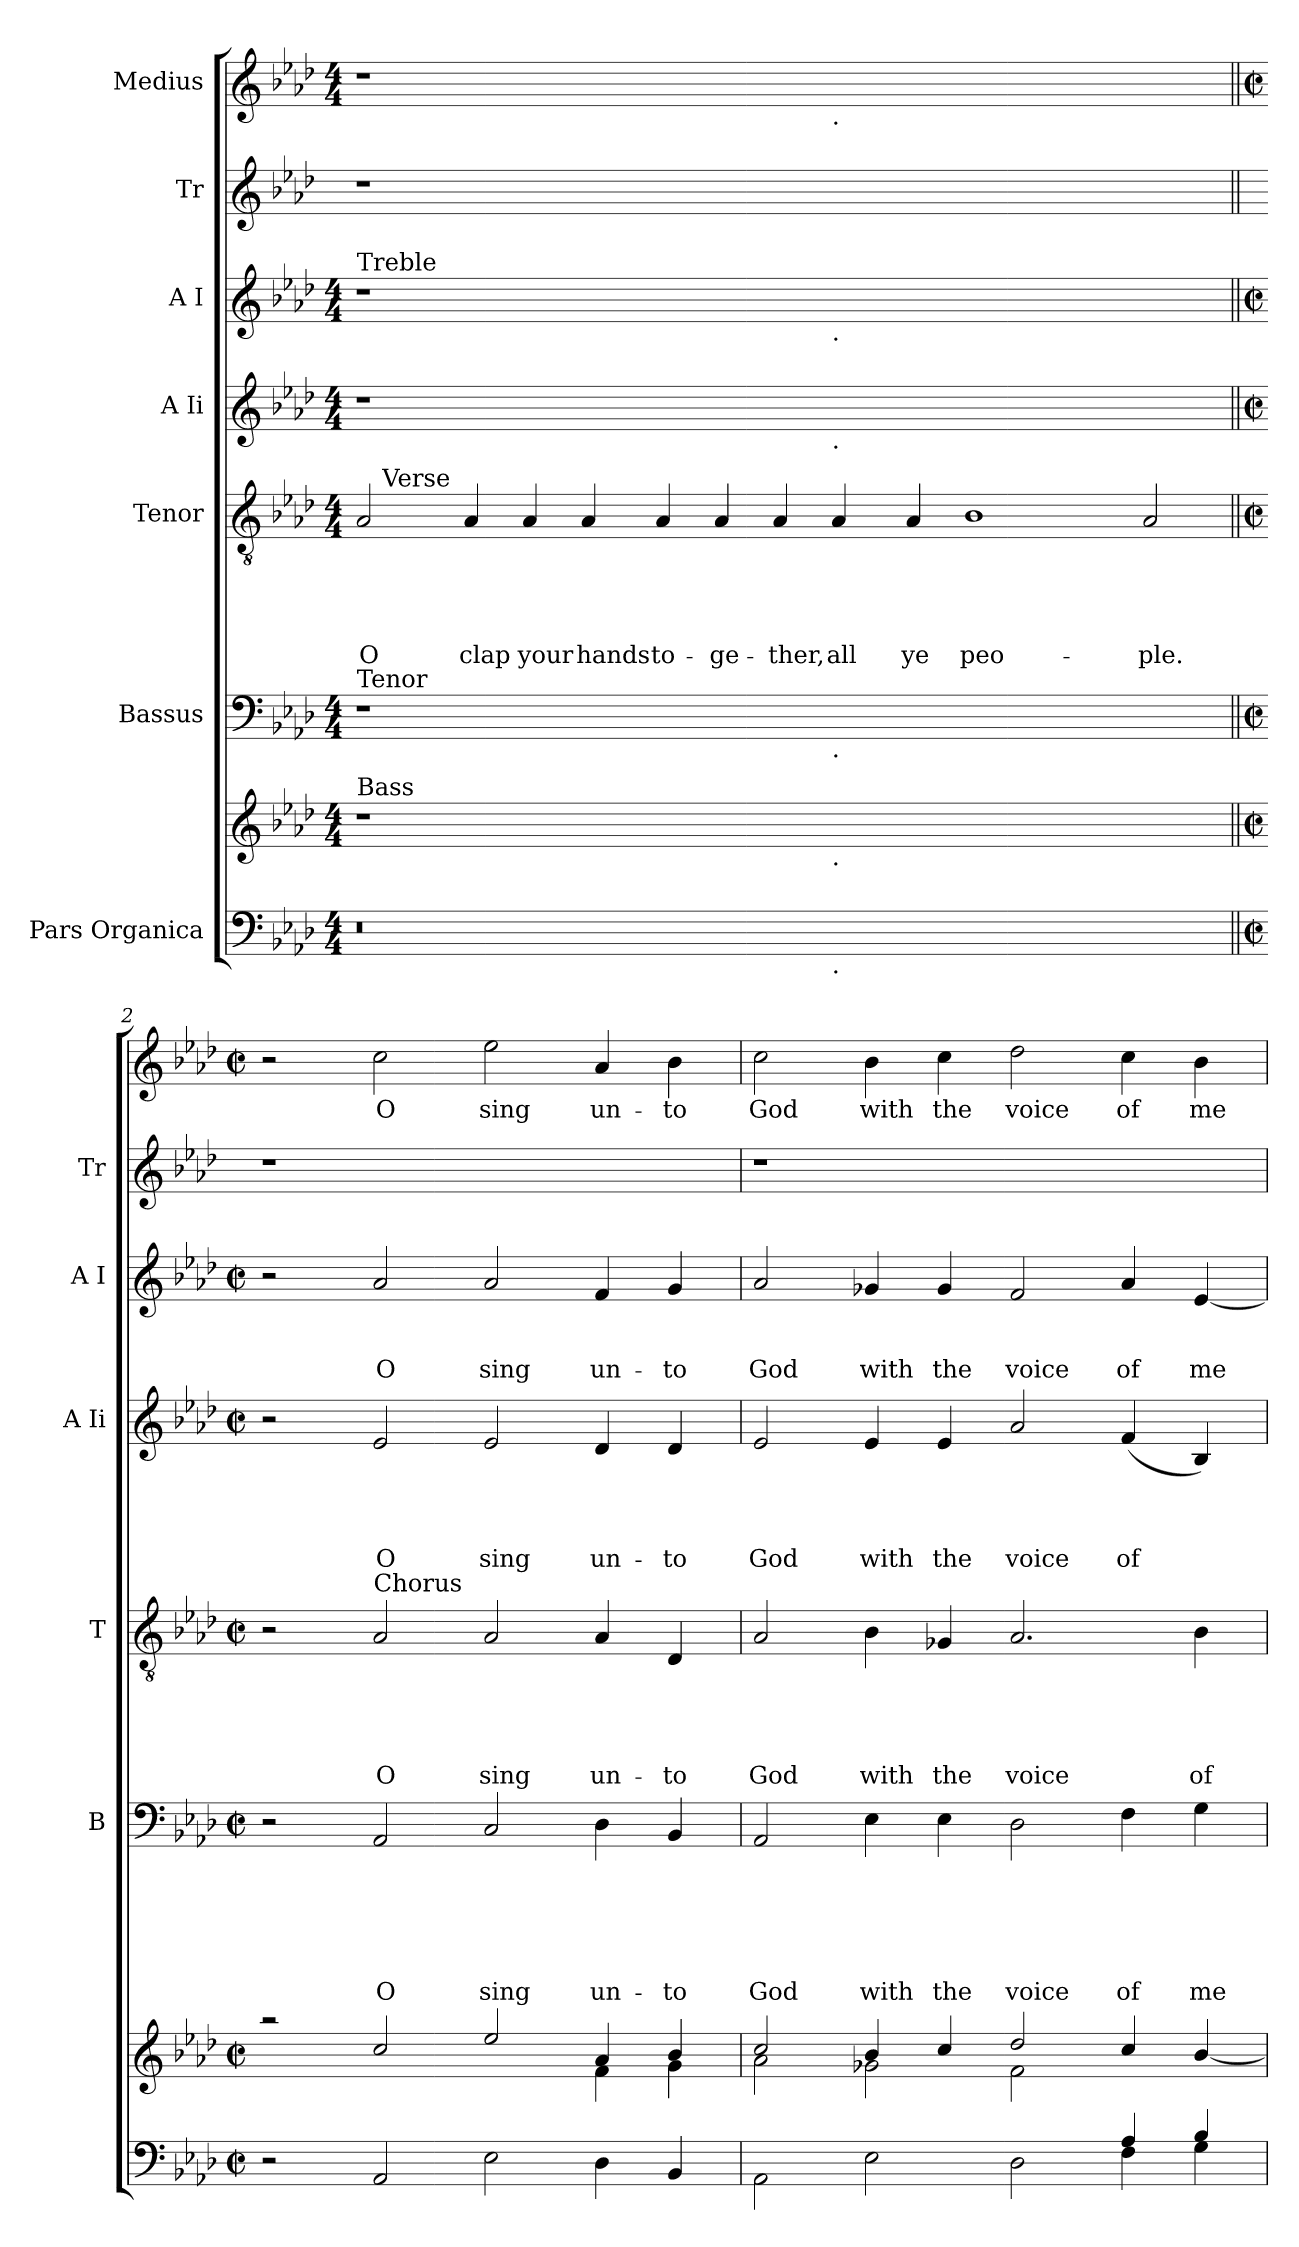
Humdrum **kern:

**kern	**kern	**kern	**text	**text	**text	**text	**text	**text	**kern	**text	**text	**text	**text	**text	**kern	**text	**text	**text	**text	**kern	**text	**text	**text	**kern	**kern	**text
*part7	*part7	*part6	*part6	*part6	*part6	*part6	*part6	*part6	*part5	*part5	*part5	*part5	*part5	*part5	*part4	*part4	*part4	*part4	*part4	*part3	*part3	*part3	*part3	*part2	*part1	*part1
*staff8	*staff7	*staff6	*staff6	*staff6	*staff6	*staff6	*staff6	*staff6	*staff5	*staff5	*staff5	*staff5	*staff5	*staff5	*staff4	*staff4	*staff4	*staff4	*staff4	*staff3	*staff3	*staff3	*staff3	*staff2	*staff1	*staff1
*I"Pars Organica	*	*I"Bassus	*	*	*	*	*	*	*I"Tenor	*	*	*	*	*	*I"A Ii	*	*	*	*	*I"A I	*	*	*	*I"Tr	*I"Medius	*
*	*	*I'B	*	*	*	*	*	*	*I'T	*	*	*	*	*	*I'A Ii	*	*	*	*	*I'A I	*	*	*	*I'Tr	*	*
*clefF4	*clefG2	*clefF4	*	*	*	*	*	*	*clefGv2	*	*	*	*	*	*clefG2	*	*	*	*	*clefG2	*	*	*	*clefG2	*clefG2	*
*k[b-e-a-d-]	*k[b-e-a-d-]	*k[b-e-a-d-]	*	*	*	*	*	*	*k[b-e-a-d-]	*	*	*	*	*	*k[b-e-a-d-]	*	*	*	*	*k[b-e-a-d-]	*	*	*	*k[b-e-a-d-]	*k[b-e-a-d-]	*
*A-:	*A-:	*A-:	*	*	*	*	*	*	*A-:	*	*	*	*	*	*A-:	*	*	*	*	*A-:	*	*	*	*A-:	*A-:	*
*M4/4	*M4/4	*M4/4	*	*	*	*	*	*	*M4/4	*	*	*	*	*	*M4/4	*	*	*	*	*M4/4	*	*	*	*	*M4/4	*
=1	=1	=1	=1	=1	=1	=1	=1	=1	=1	=1	=1	=1	=1	=1	=1	=1	=1	=1	=1	=1	=1	=1	=1	=1	=1	=1
!	!	!	!	!	!	!	!	!	!	!	!	!	!	!	!	!	!	!	!	!LO:TX:a:t=Treble	!	!	!	!	!	!
!	!	!LO:TX:a:t=Tenor	!	!	!	!	!	!	!	!	!	!	!	!	!	!	!	!	!	!	!	!	!	!	!	!
!	!LO:TX:a:t=Bass	!	!	!	!	!	!	!	!	!	!	!	!	!	!	!	!	!	!	!	!	!	!	!	!	!
!	!	!	!	!	!	!	!	!	!	!	!	!	!	!LO:LY:b	!	!	!	!	!	!	!	!	!	!	!	!
*	*	*	*	*	*	*	*	*	*^	*	*	*	*	*	*	*	*	*	*	*	*	*	*	*	*	*
0r	1r	1r	.	.	.	.	.	.	2A-/	16ryy	.	.	.	.	O	1r	.	.	.	.	1r	.	.	.	1r	1r	.
!	!	!	!	!	!	!	!	!	!	!LO:TX:a:t=Verse	!	!	!	!	!	!	!	!	!	!	!	!	!	!	!	!	!
.	.	.	.	.	.	.	.	.	.	1ryy	.	.	.	.	.	.	.	.	.	.	.	.	.	.	.	.	.
!	!	!	!	!	!	!	!	!	!	!	!	!	!	!	!LO:LY:b	!	!	!	!	!	!	!	!	!	!	!	!
.	.	.	.	.	.	.	.	.	4A-/	.	.	.	.	.	clap	.	.	.	.	.	.	.	.	.	.	.	.
!	!	!	!	!	!	!	!	!	!	!	!	!	!	!	!LO:LY:b	!	!	!	!	!	!	!	!	!	!	!	!
.	.	.	.	.	.	.	.	.	4A-/	.	.	.	.	.	your	.	.	.	.	.	.	.	.	.	.	.	.
!	!	!	!	!	!	!	!	!	!	!	!	!	!	!	!LO:LY:b	!	!	!	!	!	!	!	!	!	!	!	!
.	1ryy	1ryy	.	.	.	.	.	.	4A-/	.	.	.	.	.	hands	1ryy	.	.	.	.	1ryy	.	.	.	0.ryy	1ryy	.
.	.	.	.	.	.	.	.	.	.	1ryy	.	.	.	.	.	.	.	.	.	.	.	.	.	.	.	.	.
!	!	!	!	!	!	!	!	!	!	!	!	!	!	!	!LO:LY:b	!	!	!	!	!	!	!	!	!	!	!	!
.	.	.	.	.	.	.	.	.	4A-/	.	.	.	.	.	to-	.	.	.	.	.	.	.	.	.	.	.	.
!	!	!	!	!	!	!	!	!	!	!	!	!	!	!	!LO:LY:b	!	!	!	!	!	!	!	!	!	!	!	!
.	.	.	.	.	.	.	.	.	4A-/	.	.	.	.	.	-ge-	.	.	.	.	.	.	.	.	.	.	.	.
!	!	!	!	!	!	!	!	!	!	!	!	!	!	!	!LO:LY:b:rj	!	!	!	!	!	!	!	!	!	!	!	!
.	.	.	.	.	.	.	.	.	4A-/	.	.	.	.	.	-ther,	.	.	.	.	.	.	.	.	.	.	.	.
!	!	!	!	!	!	!	!	!	!	!	!	!	!	!	!	!	!	!	!	!	!	!	!	!	!	!LO:TX:b:t=.	!
!	!	!	!	!	!	!	!	!	!	!	!	!	!	!	!	!	!	!	!	!	!LO:TX:b:t=.	!	!	!	!	!	!
!	!	!	!	!	!	!	!	!	!	!	!	!	!	!	!	!LO:TX:b:t=.	!	!	!	!	!	!	!	!	!	!	!
!	!	!LO:TX:b:t=.	!	!	!	!	!	!	!	!	!	!	!	!	!	!	!	!	!	!	!	!	!	!	!	!	!
!	!LO:TX:b:t=.	!	!	!	!	!	!	!	!	!	!	!	!	!	!	!	!	!	!	!	!	!	!	!	!	!	!
!LO:TX:b:t=.	!	!	!	!	!	!	!	!	!	!	!	!	!	!	!	!	!	!	!	!	!	!	!	!	!	!	!
!	!	!	!	!	!	!	!	!	!	!	!	!	!	!	!LO:LY:b	!	!	!	!	!	!	!	!	!	!	!	!
0ryy	0ryy	0ryy	.	.	.	.	.	.	4A-/	.	.	.	.	.	all	0ryy	.	.	.	.	0ryy	.	.	.	.	0ryy	.
.	.	.	.	.	.	.	.	.	.	1ryy	.	.	.	.	.	.	.	.	.	.	.	.	.	.	.	.	.
!	!	!	!	!	!	!	!	!	!	!	!	!	!	!	!LO:LY:b	!	!	!	!	!	!	!	!	!	!	!	!
.	.	.	.	.	.	.	.	.	4A-/	.	.	.	.	.	ye	.	.	.	.	.	.	.	.	.	.	.	.
!	!	!	!	!	!	!	!	!	!	!	!	!	!	!	!LO:LY:b	!	!	!	!	!	!	!	!	!	!	!	!
.	.	.	.	.	.	.	.	.	1B-	.	.	.	.	.	peo-	.	.	.	.	.	.	.	.	.	.	.	.
.	.	.	.	.	.	.	.	.	.	2...ryy	.	.	.	.	.	.	.	.	.	.	.	.	.	.	.	.	.
!	!	!	!	!	!	!	!	!	!	!	!	!	!	!	!LO:LY:b	!	!	!	!	!	!	!	!	!	!	!	!
.	.	.	.	.	.	.	.	.	2A-/	.	.	.	.	.	-ple.	.	.	.	.	.	.	.	.	.	.	.	.
*	*	*	*	*	*	*	*	*	*v	*v	*	*	*	*	*	*	*	*	*	*	*	*	*	*	*	*	*
=2||	=2||	=2||	=2||	=2||	=2||	=2||	=2||	=2||	=2||	=2||	=2||	=2||	=2||	=2||	=2||	=2||	=2||	=2||	=2||	=2||	=2||	=2||	=2||	=2||	=2||	=2||
*M2/2	*M2/2	*M2/2	*	*	*	*	*	*	*M2/2	*	*	*	*	*	*M2/2	*	*	*	*	*M2/2	*	*	*	*	*M2/2	*
*met(c|)	*met(c|)	*met(c|)	*	*	*	*	*	*	*met(c|)	*	*	*	*	*	*met(c|)	*	*	*	*	*met(c|)	*	*	*	*	*met(c|)	*
*	*^	*	*	*	*	*	*	*	*	*	*	*	*	*	*	*	*	*	*	*	*	*	*	*	*	*
2r	2raa	1.ryy	2r	.	.	.	.	.	.	2r	.	.	.	.	.	2r	.	.	.	.	2r	.	.	.	1r	2r	.
!	!	!	!	!	!	!	!	!	!	!LO:TX:a:t=Chorus	!	!	!	!	!	!	!	!	!	!	!	!	!	!	!	!	!
!	!	!	!	!	!	!	!	!	!LO:LY:b	!	!	!	!	!	!LO:LY:b	!	!	!	!	!LO:LY:b	!	!	!	!LO:LY:b:rj	!	!	!LO:LY:b
2AA-/	2cc/	.	2AA-/	.	.	.	.	.	O	2A-/	.	.	.	.	O	2e-/	.	.	.	O	2a-/	.	.	O	.	2cc\	O
!	!	!	!	!	!	!	!	!	!LO:LY:b	!	!	!	!	!	!LO:LY:b	!	!	!	!	!LO:LY:b	!	!	!	!LO:LY:b	!	!	!LO:LY:b
2E-\	2ee-/	.	2C/	.	.	.	.	.	sing	2A-/	.	.	.	.	sing	2e-/	.	.	.	sing	2a-/	.	.	sing	1ryy	2ee-\	sing
!	!	!	!	!	!	!	!	!	!LO:LY:b	!	!	!	!	!	!LO:LY:b	!	!	!	!	!LO:LY:b	!	!	!	!LO:LY:b	!	!	!LO:LY:b
4D-\	4f\	4a-/	4D-\	.	.	.	.	.	un-	4A-/	.	.	.	.	un-	4d-/	.	.	.	un-	4f/	.	.	un-	.	4a-/	un-
!	!	!	!	!	!	!	!	!	!LO:LY:b:rj	!	!	!	!	!	!LO:LY:b:rj	!	!	!	!	!LO:LY:b:rj	!	!	!	!LO:LY:b:rj	!	!	!LO:LY:b:rj
4BB-/	4b-/	4g\	4BB-/	.	.	.	.	.	-to	4D-/	.	.	.	.	-to	4d-/	.	.	.	-to	4g/	.	.	-to	.	4b-\	-to
=3	=3	=3	=3	=3	=3	=3	=3	=3	=3	=3	=3	=3	=3	=3	=3	=3	=3	=3	=3	=3	=3	=3	=3	=3	=3	=3	=3
*^	*	*	*	*	*	*	*	*	*	*	*	*	*	*	*	*	*	*	*	*	*	*	*	*	*	*	*
!	!	!	!	!	!	!	!	!	!	!LO:LY:b	!	!	!	!	!	!LO:LY:b	!	!	!	!	!LO:LY:b	!	!	!	!LO:LY:b	!	!	!LO:LY:b
2AA-\	1.ryy	2cc/	2a-\	2AA-/	.	.	.	.	.	God	2A-/	.	.	.	.	God	2e-/	.	.	.	God	2a-/	.	.	God	1r	2cc\	God
!	!	!	!	!	!	!	!	!	!	!LO:LY:b	!	!	!	!	!	!LO:LY:b	!	!	!	!	!LO:LY:b	!	!	!	!LO:LY:b	!	!	!LO:LY:b
2E-\	.	4b-/	2g-X\	4E-\	.	.	.	.	.	with	4B-\	.	.	.	.	with	4e-/	.	.	.	with	4g-X/	.	.	with	.	4b-\	with
!	!	!	!	!	!	!	!	!	!	!LO:LY:b	!	!	!	!	!	!LO:LY:b	!	!	!	!	!LO:LY:b	!	!	!	!LO:LY:b	!	!	!LO:LY:b
.	.	4cc/	.	4E-\	.	.	.	.	.	the	4G-X/	.	.	.	.	the	4e-/	.	.	.	the	4g-/	.	.	the	.	4cc\	the
!	!	!	!	!	!	!	!	!	!	!LO:LY:b	!	!	!	!	!	!LO:LY:b	!	!	!	!	!LO:LY:b	!	!	!	!LO:LY:b	!	!	!LO:LY:b
2D-\	.	2dd-/	2f\	2D-\	.	.	.	.	.	voice	2.A-/	.	.	.	.	voice	2a-/	.	.	.	voice	2f/	.	.	voice	1ryy	2dd-\	voice
!	!	!	!	!	!	!	!	!	!	!LO:LY:b	!	!	!	!	!	!	!	!	!	!	!LO:LY:b	!	!	!	!LO:LY:b	!	!	!LO:LY:b
4F\	4A-/	4cc/	2ryy	4F\	.	.	.	.	.	of	.	.	.	.	.	.	(<4f/	.	.	.	of	4a-/	.	.	of	.	4cc\	of
!	!	!	!	!	!	!	!	!	!	!LO:LY:b	!	!	!	!	!	!LO:LY:b	!	!	!	!	!	!	!	!	!LO:LY:b	!	!	!LO:LY:b
4B-/	4G\	[>4b-/	.	4G\	.	.	.	.	.	me-	4B-\	.	.	.	.	of	4B-/)	.	.	.	.	[>4e-/	.	.	me-	.	4b-\	me-
*v	*v	*	*	*	*	*	*	*	*	*	*	*	*	*	*	*	*	*	*	*	*	*	*	*	*	*	*	*
*	*v	*v	*	*	*	*	*	*	*	*	*	*	*	*	*	*	*	*	*	*	*	*	*	*	*	*	*
=	=	=	=	=	=	=	=	=	=	=	=	=	=	=	=	=	=	=	=	=	=	=	=	=	=	=
*-	*-	*-	*-	*-	*-	*-	*-	*-	*-	*-	*-	*-	*-	*-	*-	*-	*-	*-	*-	*-	*-	*-	*-	*-	*-	*-
